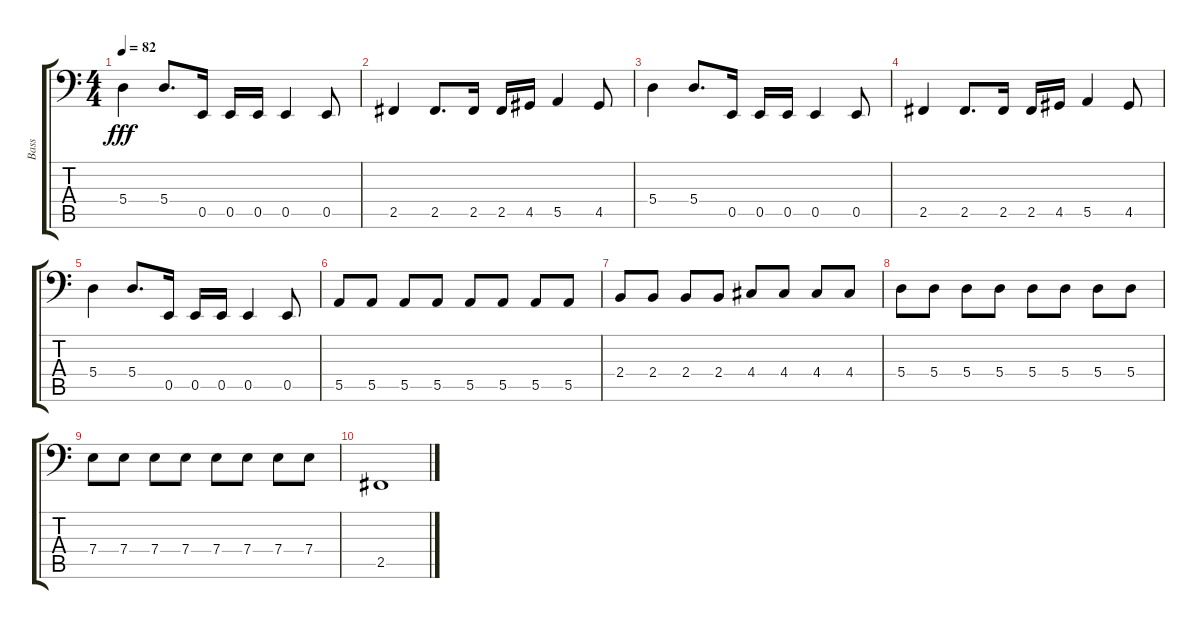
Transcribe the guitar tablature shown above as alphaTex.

\track ("Bass" "Bass") {instrument electricbassfinger}
\staff {score tabs}
\tuning (C3 G2 D2 A1 E1 B0) {hide}
\ts (4 4)
\tempo 82
\clef f4
\ks c
5.4.4{dy fff} 5.4.8{d} 0.5.16 0.5.16 0.5.16 0.5.4 0.5.8 |
2.5.4 2.5.8{d} 2.5.16 2.5.16 4.5.16 5.5.4 4.5.8 |
5.4.4 5.4.8{d} 0.5.16 0.5.16 0.5.16 0.5.4 0.5.8 |
2.5.4 2.5.8{d} 2.5.16 2.5.16 4.5.16 5.5.4 4.5.8 |
5.4.4 5.4.8{d} 0.5.16 0.5.16 0.5.16 0.5.4 0.5.8 |
5.5.8 5.5.8 5.5.8 5.5.8 5.5.8 5.5.8 5.5.8 5.5.8 |
2.4.8 2.4.8 2.4.8 2.4.8 4.4.8 4.4.8 4.4.8 4.4.8 |
5.4.8 5.4.8 5.4.8 5.4.8 5.4.8 5.4.8 5.4.8 5.4.8 |
7.4.8 7.4.8 7.4.8 7.4.8 7.4.8 7.4.8 7.4.8 7.4.8 |
2.5.1
